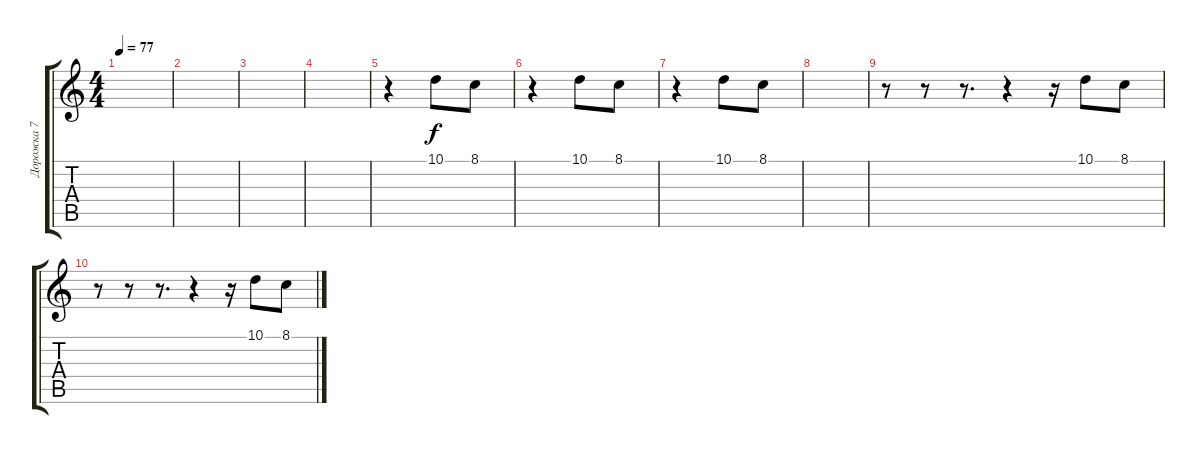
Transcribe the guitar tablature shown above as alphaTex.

\track ("Дорожка 7" "Дорожка 7") {instrument fx1rain}
\staff {score tabs}
\tuning (E4 B3 G3 D3 A2 E2) {hide}
\ts (4 4)
\tempo 77
\clef g2
\ks c
|
|
|
|
r.4 10.1.8 8.1.8 |
r.4 10.1.8 8.1.8 |
r.4 10.1.8 8.1.8 |
|
r.8 r.8 r.8{d} r.4 r.16 10.1.8 8.1.8 |
r.8 r.8 r.8{d} r.4 r.16 10.1.8 8.1.8
